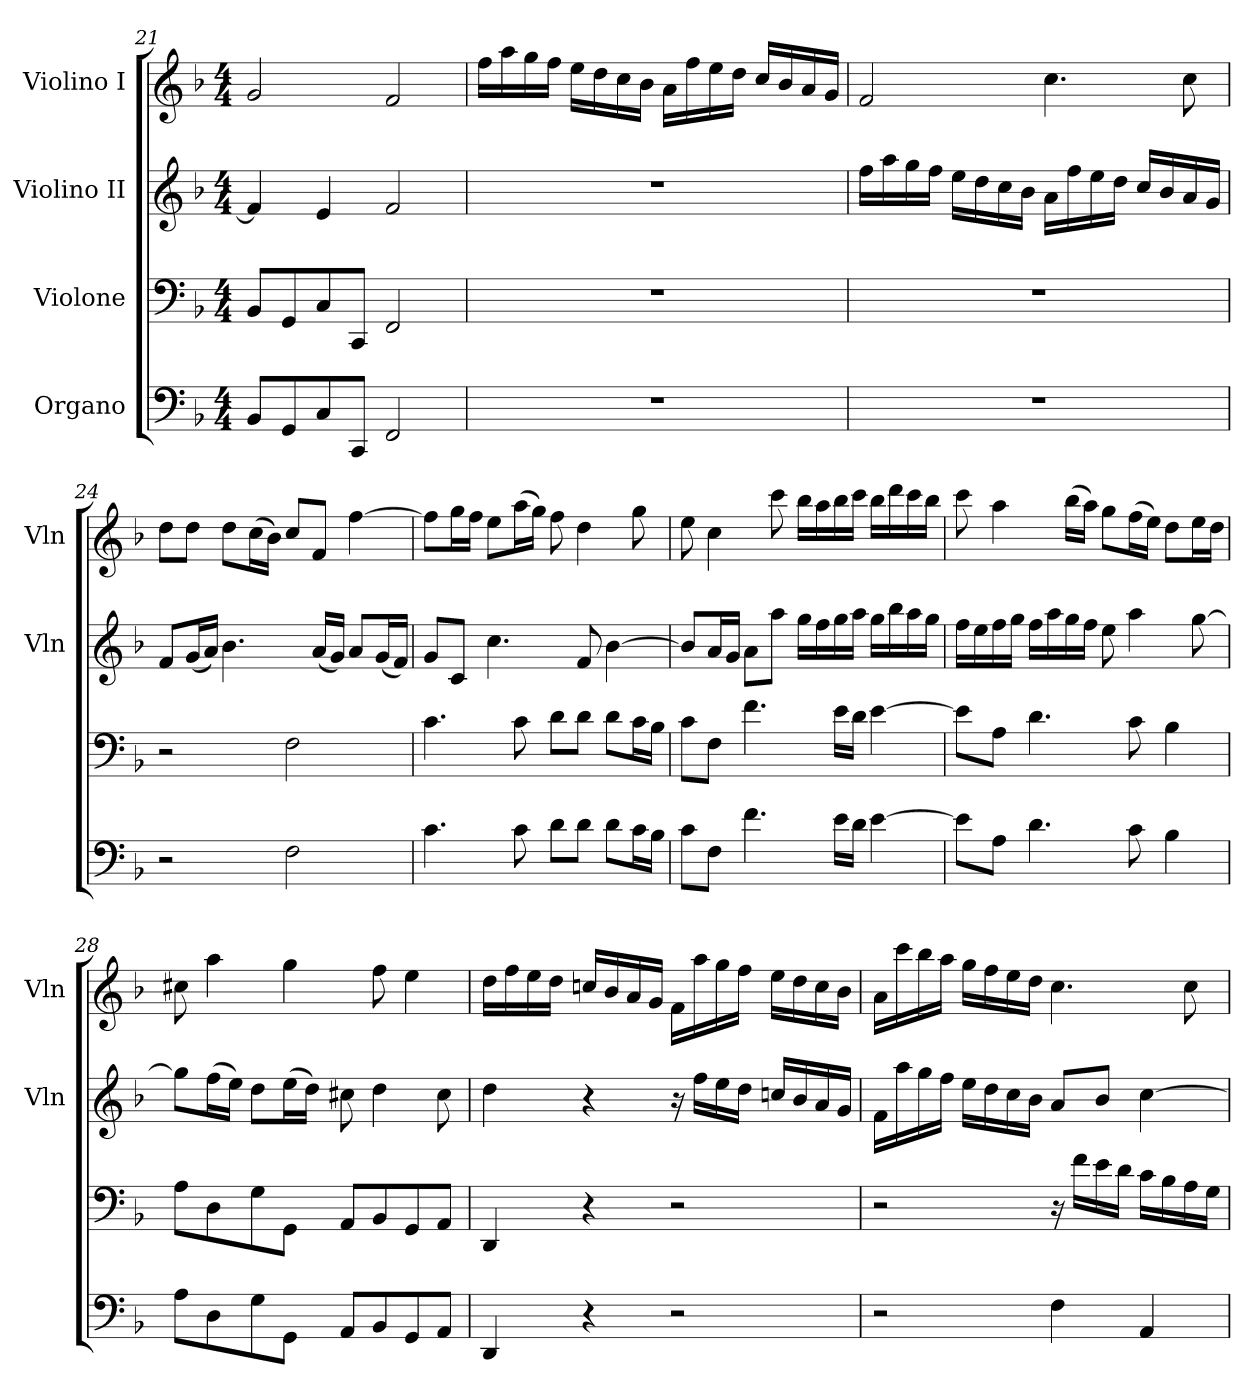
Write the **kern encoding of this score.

**kern	**kern	**kern	**kern
*part4	*part3	*part2	*part1
*staff4	*staff3	*staff2	*staff1
*I"Organo	*I"Violone	*I"Violino II	*I"Violino I
*	*	*I'Vln	*I'Vln
*clefF4	*clefF4	*clefG2	*clefG2
*k[b-]	*k[b-]	*k[b-]	*k[b-]
*F:	*F:	*F:	*F:
*M4/4	*M4/4	*M4/4	*M4/4
=21	=21	=21	=21
8BB-L	8BB-L	4f]	2g
8GG	8GG	.	.
8C	8C	4e	.
8CCJ	8CCJ	.	.
2FF	2FF	2f	2f
=22	=22	=22	=22
1r	1r	1r	16ffLL
.	.	.	16aa
.	.	.	16gg
.	.	.	16ffJJ
.	.	.	16eeLL
.	.	.	16dd
.	.	.	16cc
.	.	.	16b-JJ
.	.	.	16aLL
.	.	.	16ff
.	.	.	16ee
.	.	.	16ddJJ
.	.	.	16ccLL
.	.	.	16b-
.	.	.	16a
.	.	.	16gJJ
=23	=23	=23	=23
1r	1r	16ffLL	2f
.	.	16aa	.
.	.	16gg	.
.	.	16ffJJ	.
.	.	16eeLL	.
.	.	16dd	.
.	.	16cc	.
.	.	16b-JJ	.
.	.	16aLL	4.cc
.	.	16ff	.
.	.	16ee	.
.	.	16ddJJ	.
.	.	16ccLL	.
.	.	16b-	.
.	.	16a	8cc
.	.	16gJJ	.
=24	=24	=24	=24
2r	2r	8fL	8ddL
.	.	(16gL	8ddJ
.	.	16aJJ)	.
.	.	4.b-	8ddL
.	.	.	(16ccL
.	.	.	16b-JJ)
2F	2F	.	8ccL
.	.	(16aLL	8fJ
.	.	16gJJ)	.
.	.	8aL	[4ff
.	.	(16gL	.
.	.	16fJJ)	.
=25	=25	=25	=25
4.c	4.c	8gL	8ffL]
.	.	8cJ	16ggL
.	.	.	16ffJJ
.	.	4.cc	8eeL
8c	8c	.	(16aaL
.	.	.	16ggJJ)
8dL	8dL	.	8ff
8dJ	8dJ	8f	4dd
8dL	8dL	[4b-	.
16cL	16cL	.	8gg
16B-JJ	16B-JJ	.	.
=26	=26	=26	=26
8cL	8cL	8b-L]	8ee
8FJ	8FJ	16aL	4cc
.	.	16gJJ	.
4.f	4.f	8aL	.
.	.	8aaJ	8ccc
.	.	16ggLL	16bb-LL
.	.	16ff	16aa
16eLL	16eLL	16gg	16bb-
16dJJ	16dJJ	16aaJJ	16cccJJ
[4e	[4e	16ggLL	16bb-LL
.	.	16bb-	16ddd
.	.	16aa	16ccc
.	.	16ggJJ	16bb-JJ
=27	=27	=27	=27
8eL]	8eL]	16ffLL	8ccc
.	.	16ee	.
8AJ	8AJ	16ff	4aa
.	.	16ggJJ	.
4.d	4.d	16ffLL	.
.	.	16aa	.
.	.	16gg	(16bb-LL
.	.	16ffJJ	16aaJJ)
.	.	8ee	8ggL
8c	8c	4aa	(16ffL
.	.	.	16eeJJ)
4B-	4B-	.	8ddL
.	.	[8gg	16eeL
.	.	.	16ddJJ
=28	=28	=28	=28
8AL	8AL	8ggL]	8cc#X
8D	8D	(16ffL	4aa
.	.	16eeJJ)	.
8G	8G	8ddL	.
8GGJ	8GGJ	(16eeL	4gg
.	.	16ddJJ)	.
8AAL	8AAL	8cc#X	.
8BB-	8BB-	4dd	8ff
8GG	8GG	.	4ee
8AAJ	8AAJ	8cc#	.
=29	=29	=29	=29
4DD	4DD	4dd	16ddLL
.	.	.	16ff
.	.	.	16ee
.	.	.	16ddJJ
4r	4r	4r	16ccnLL
.	.	.	16b-
.	.	.	16a
.	.	.	16gJJ
2r	2r	16r	16fLL
.	.	16ffLL	16aa
.	.	16ee	16gg
.	.	16ddJJ	16ffJJ
.	.	16ccnLL	16eeLL
.	.	16b-	16dd
.	.	16a	16cc
.	.	16gJJ	16b-JJ
=30	=30	=30	=30
2r	2r	16fLL	16aLL
.	.	16aa	16ccc
.	.	16gg	16bb-
.	.	16ffJJ	16aaJJ
.	.	16eeLL	16ggLL
.	.	16dd	16ff
.	.	16cc	16ee
.	.	16b-JJ	16ddJJ
4F	16r	8aL	4.cc
.	16fLL	.	.
.	16e	8b-J	.
.	16dJJ	.	.
4AA	16cLL	[4cc	.
.	16B-	.	.
.	16A	.	8cc
.	16GJJ	.	.
=	=	=	=
*-	*-	*-	*-
